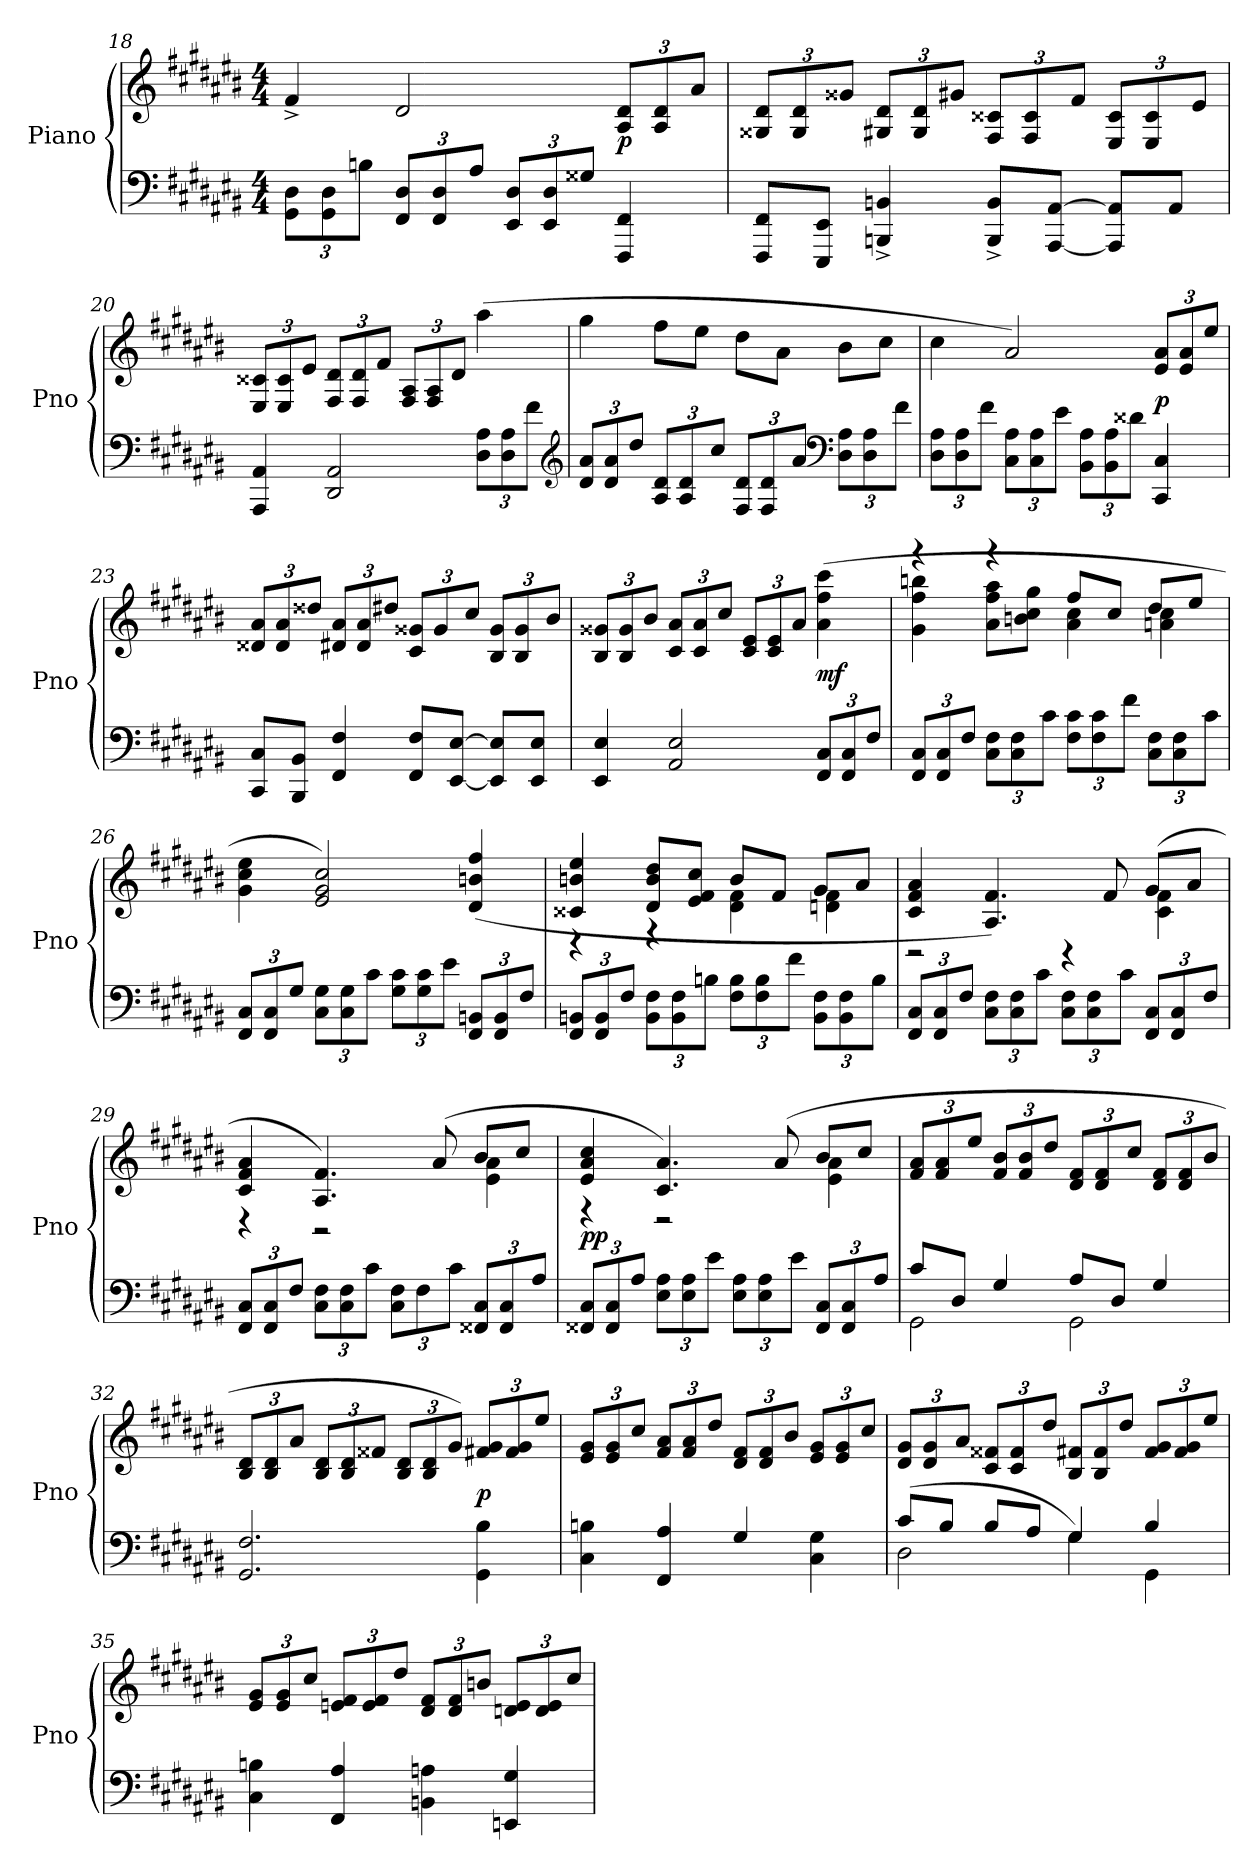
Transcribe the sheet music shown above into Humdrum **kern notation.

**kern	**kern	**dynam
*part1	*part1	*part1
*staff2	*staff1	*staff1/2
*I"Piano	*	*
*I'Pno	*	*
*clefF4	*clefG2	*
*k[f#c#g#d#a#e#b#]	*k[f#c#g#d#a#e#b#]	*
*M4/4	*M4/4	*
=18	=18	=18
12GG#\ 12D#\L	4f#^/	.
12GG#\ 12D#\	.	.
12Bn\J	.	.
12FF#/ 12D#/L	2d#/	.
12FF#/ 12D#/	.	.
12A#/J	.	.
12EE#/ 12D#/L	.	.
12EE#/ 12D#/	.	.
12G##X/J	.	.
4FFF#/ 4FF#/	12A#/ 12d#/L	p
.	12A#/ 12d#/	.
.	12a#/J	.
=19	=19	=19
8FFF#/ 8FF#/L	12G##X/ 12d#/L	.
.	12G##/ 12d#/	.
8EEE#/ 8EE#/J	.	.
.	12g##X/J	.
4BBBn^/ 4BBn^/	12G#X/ 12d#/L	.
.	12G#/ 12d#/	.
.	12g#X/J	.
8BBB^/ 8BB^/L	12F#/ 12c##X/L	.
.	12F#/ 12c##/	.
[8AAA#/ [8AA#/J	.	.
.	12f#/J	.
8AAA#]/ 8AA#]/L	12E#/ 12c##/L	.
.	12E#/ 12c##/	.
8AA#/J	.	.
.	12e#/J	.
=20	=20	=20
4AAA#/ 4AA#/	12E#/ 12c##X/L	.
.	12E#/ 12c##/	.
.	12e#/J	.
2DD#/ 2AA#/	12F#/ 12d#/L	.
.	12F#/ 12d#/	.
.	12f#/J	.
.	12F#/ 12A#/L	.
.	12F#/ 12A#/	.
.	12d#/J	.
12D#\ 12A#\L	(4aa#\	.
12D#\ 12A#\	.	.
12f#\J	.	.
*clefG2	*	*
=21	=21	=21
12d#/ 12a#/L	4gg#\	.
12d#/ 12a#/	.	.
12dd#/J	.	.
12A#/ 12d#/L	8ff#\L	.
12A#/ 12d#/	.	.
.	8ee#\J	.
12cc#/J	.	.
12F#/ 12d#/L	8dd#\L	.
12F#/ 12d#/	.	.
.	8a#\J	.
12a#/J	.	.
*clefF4	*	*
12D#\ 12A#\L	8b#\L	.
12D#\ 12A#\	.	.
.	8cc#\J	.
12f#\J	.	.
=22	=22	=22
12D#\ 12A#\L	4cc#\	.
12D#\ 12A#\	.	.
12f#\J	.	.
12C#\ 12A#\L	2a#/)	.
12C#\ 12A#\	.	.
12e#\J	.	.
12BB#\ 12A#\L	.	.
12BB#\ 12A#\	.	.
12d##X\J	.	.
4CC#/ 4C#/	12e#/ 12a#/L	p
.	12e#/ 12a#/	.
.	12ee#/J	.
=23	=23	=23
8CC#/ 8C#/L	12d##X/ 12a#/L	.
.	12d##/ 12a#/	.
8BBB#/ 8BB#/J	.	.
.	12dd##X/J	.
4FF#/ 4F#/	12d#X/ 12a#/L	.
.	12d#/ 12a#/	.
.	12dd#X/J	.
8FF#/ 8F#/L	12c#/ 12g##X/L	.
.	12g##/	.
[8EE#/ [8E#/J	.	.
.	12cc#/J	.
8EE#]/ 8E#]/L	12B#/ 12g##/L	.
.	12B#/ 12g##/	.
8EE#/ 8E#/J	.	.
.	12b#/J	.
=24	=24	=24
4EE#/ 4E#/	12B#/ 12g##X/L	.
.	12B#/ 12g##/	.
.	12b#/J	.
2AA#/ 2E#/	12c#/ 12a#/L	.
.	12c#/ 12a#/	.
.	12cc#/J	.
.	12c#/ 12e#/L	.
.	12c#/ 12e#/	.
.	12a#/J	.
12FF#/ 12C#/L	(4a#\ 4ff#\ 4ccc#\	mf
12FF#/ 12C#/	.	.
12F#/J	.	.
=25	=25	=25
*	*^	*
12FF#/ 12C#/L	4r	4g#\ 4ff#\ 4bbn\	.
12FF#/ 12C#/	.	.	.
12F#/J	.	.	.
12C#\ 12F#\L	4r	8a#\ 8ff#\ 8aa#\L	.
12C#\ 12F#\	.	.	.
.	.	8bn\ 8cc#\ 8gg#\J	.
12c#\J	.	.	.
12F#\ 12c#\L	8ff#/L	4a#\ 4cc#\	.
12F#\ 12c#\	.	.	.
.	8cc#/J	.	.
12f#\J	.	.	.
12C#\ 12F#\L	8dd#/L	4an\ 4cc#\	.
12C#\ 12F#\	.	.	.
.	8ee#/J	.	.
12c#\J	.	.	.
*	*v	*v	*
=26	=26	=26
12FF#/ 12C#/L	4g#\ 4cc#\ 4ee#\	.
12FF#/ 12C#/	.	.
12G#/J	.	.
12C#\ 12G#\L	2e#/ 2g#/ 2cc#/)	.
12C#\ 12G#\	.	.
12c#\J	.	.
12G#\ 12c#\L	.	.
12G#\ 12c#\	.	.
12e#\J	.	.
12FF#/ 12BBn/L	(4d#/ 4bn/ 4ff#/	.
12FF#/ 12BB/	.	.
12F#/J	.	.
=27	=27	=27
*	*^	*
12FF#/ 12BBn/L	4c##X/ 4bn/ 4ee#/	4r	.
12FF#/ 12BB/	.	.	.
12F#/J	.	.	.
12BB\ 12F#\L	8d#/ 8b/ 8dd#/L	4r	.
12BB\ 12F#\	.	.	.
.	8e#/ 8f#/ 8cc#/J	.	.
12Bn\J	.	.	.
12F#\ 12B\L	8b/L	4d#\ 4f#\	.
12F#\ 12B\	.	.	.
.	8f#/J	.	.
12f#\J	.	.	.
12BB\ 12F#\L	8g#/L	4dn\ 4f#\	.
12BB\ 12F#\	.	.	.
.	8a#/J	.	.
12B\J	.	.	.
=28	=28	=28	=28
12FF#/ 12C#/L	4c#/ 4f#/ 4a#/	2r	.
12FF#/ 12C#/	.	.	.
12F#/J	.	.	.
12C#\ 12F#\L	4.A#/ 4.f#/)	.	.
12C#\ 12F#\	.	.	.
12c#\J	.	.	.
12C#\ 12F#\L	.	4r	.
12C#\ 12F#\	.	.	.
.	8f#/	.	.
12c#\J	.	.	.
12FF#/ 12C#/L	(8g#/L	4c#\ 4f#\	.
12FF#/ 12C#/	.	.	.
.	8a#/J	.	.
12F#/J	.	.	.
=29	=29	=29	=29
12FF#/ 12C#/L	4c#/ 4f#/ 4a#/	4r	.
12FF#/ 12C#/	.	.	.
12F#/J	.	.	.
12C#\ 12F#\L	4.A#/ 4.f#/)	2r	.
12C#\ 12F#\	.	.	.
12c#\J	.	.	.
12C#\ 12F#\L	.	.	.
12F#\	.	.	.
.	(8a#/	.	.
12c#\J	.	.	.
12FF##X/ 12C#/L	8b#/L	4e#\ 4a#\	.
12FF##/ 12C#/	.	.	.
.	8cc#/J	.	.
12A#/J	.	.	.
=30	=30	=30	=30
12FF##X/ 12C#/L	4e#/ 4a#/ 4cc#/	4r	pp
12FF##/ 12C#/	.	.	.
12A#/J	.	.	.
12E#\ 12A#\L	4.c#/ 4.a#/)	2r	.
12E#\ 12A#\	.	.	.
12e#\J	.	.	.
12E#\ 12A#\L	.	.	.
12E#\ 12A#\	.	.	.
.	(8a#/	.	.
12e#\J	.	.	.
12FF##/ 12C#/L	8b#/L	4e#\ 4a#\	.
12FF##/ 12C#/	.	.	.
.	8cc#/J	.	.
12A#/J	.	.	.
*	*v	*v	*
=31	=31	=31
*^	*	*
8c#/L	2GG#\	12f#/ 12a#/L	.
.	.	12f#/ 12a#/	.
8D#/J	.	.	.
.	.	12ee#/J	.
4G#/	.	12f#/ 12b#/L	.
.	.	12f#/ 12b#/	.
.	.	12dd#/J	.
8A#/L	2GG#\	12d#/ 12f#/L	.
.	.	12d#/ 12f#/	.
8D#/J	.	.	.
.	.	12cc#/J	.
4G#/	.	12d#/ 12f#/L	.
.	.	12d#/ 12f#/	.
.	.	12b#/J	.
*v	*v	*	*
=32	=32	=32
2.GG#/ 2.F#/	12B#/ 12d#/L	.
.	12B#/ 12d#/	.
.	12a#/J	.
.	12B#/ 12d#/L	.
.	12B#/ 12d#/	.
.	12f##X/J	.
.	12B#/ 12d#/L	.
.	12B#/ 12d#/	.
.	12g#/J)	.
4GG#\ 4B#\	12f#X/ 12g#/L	p
.	12f#/ 12g#/	.
.	12ee#/J	.
=33	=33	=33
4C#\ 4Bn\	12e#/ 12g#/L	.
.	12e#/ 12g#/	.
.	12cc#/J	.
4FF#/ 4A#/	12f#/ 12a#/L	.
.	12f#/ 12a#/	.
.	12dd#/J	.
4G#/	12d#/ 12f#/L	.
.	12d#/ 12f#/	.
.	12b#/J	.
4C#\ 4G#\	12e#/ 12g#/L	.
.	12e#/ 12g#/	.
.	12cc#/J	.
=34	=34	=34
*^	*	*
(8c#/L	2D#\	12d#/ 12g#/L	.
.	.	12d#/ 12g#/	.
8B#/J	.	.	.
.	.	12a#/J	.
8B#/L	.	12c#/ 12f##X/L	.
.	.	12c#/ 12f##/	.
8A#/J	.	.	.
.	.	12dd#/J	.
4G#/	4G#\)	12B#/ 12f#X/L	.
.	.	12B#/ 12f#/	.
.	.	12dd#/J	.
4B#/	4GG#\	12f#/ 12g#/L	.
.	.	12f#/ 12g#/	.
.	.	12ee#/J	.
*v	*v	*	*
=35	=35	=35
4C#\ 4Bn\	12e#/ 12g#/L	.
.	12e#/ 12g#/	.
.	12cc#/J	.
4FF#/ 4A#/	12en/ 12f#/L	.
.	12e/ 12f#/	.
.	12dd#/J	.
4BBn\ 4An\	12d#/ 12f#/L	.
.	12d#/ 12f#/	.
.	12bn/J	.
4EEn/ 4G#/	12dn/ 12e/L	.
.	12d/ 12e/	.
.	12cc#/J	.
=	=	=
*-	*-	*-
